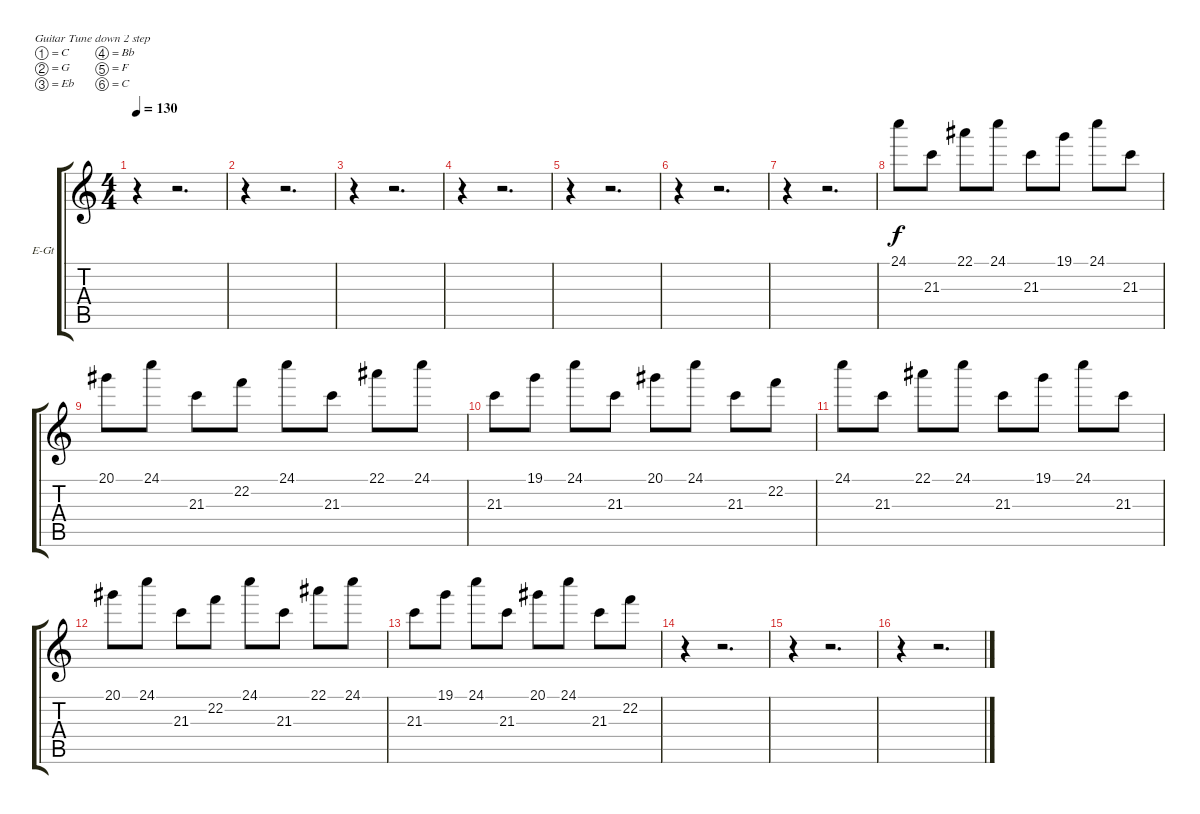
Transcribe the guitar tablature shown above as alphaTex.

\defaultSystemsLayout 4
\bracketExtendMode groupsimilarinstruments
\firstSystemTrackNameOrientation horizontal
\otherSystemsTrackNameOrientation horizontal
\track ("Актава\\терция П" "E-Gt") {instrument distortionguitar}
\staff {score tabs}
\tuning (C4 G3 Eb3 Bb2 F2 C2)
\ts (4 4)
\tempo 130
\clef g2
\ks c
r.4{dy f instrument distortionguitar} r.2{d} |
r.4 r.2{d} |
r.4 r.2{d} |
r.4 r.2{d} |
r.4 r.2{d} |
r.4 r.2{d} |
r.4 r.2{d} |
24.1.8 21.3.8 22.1.8 24.1.8 21.3.8 19.1.8 24.1.8 21.3.8 |
20.1.8 24.1.8 21.3.8 22.2.8 24.1.8 21.3.8 22.1.8 24.1.8 |
21.3.8 19.1.8 24.1.8 21.3.8 20.1.8 24.1.8 21.3.8 22.2.8 |
24.1.8 21.3.8 22.1.8 24.1.8 21.3.8 19.1.8 24.1.8 21.3.8 |
20.1.8 24.1.8 21.3.8 22.2.8 24.1.8 21.3.8 22.1.8 24.1.8 |
21.3.8 19.1.8 24.1.8 21.3.8 20.1.8 24.1.8 21.3.8 22.2.8 |
r.4 r.2{d} |
r.4 r.2{d} |
r.4 r.2{d}
